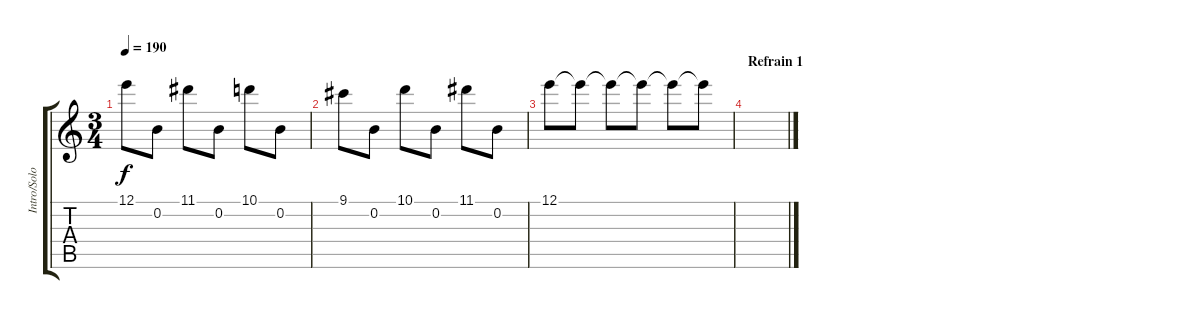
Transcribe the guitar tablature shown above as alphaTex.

\track ("Intro/Solo" "Intro/Solo") {instrument acousticguitarsteel}
\staff {score tabs}
\tuning (E4 B3 G3 D3 A2 E2) {hide}
\ts (3 4)
\tempo 190
\clef g2
\ks c
12.1.8{dy f volume 12} 0.2.8 11.1.8 0.2.8 10.1.8 0.2.8 |
9.1.8 0.2.8 10.1.8 0.2.8 11.1.8 0.2.8 |
12.1.8 12.1{t}.8 12.1{t}.8 12.1{t}.8 12.1{t}.8 12.1{t}.8 |
\section ("" "Refrain 1")
